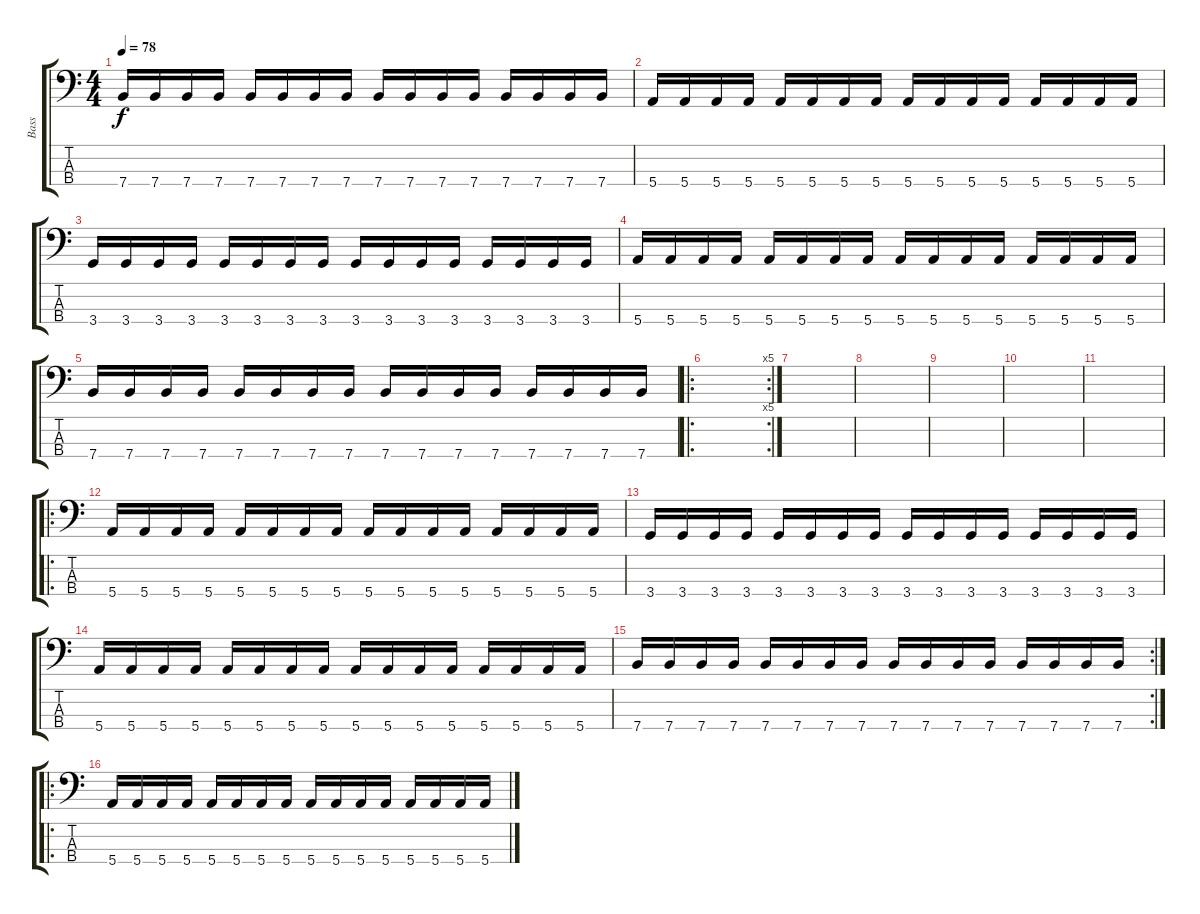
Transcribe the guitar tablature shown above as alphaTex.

\track ("Bass" "Bass") {instrument electricbasspick}
\staff {score tabs}
\tuning (G2 D2 A1 E1) {hide}
\ts (4 4)
\tempo 78
\clef f4
\ks c
7.4.16{dy f} 7.4.16 7.4.16 7.4.16 7.4.16 7.4.16 7.4.16 7.4.16 7.4.16 7.4.16 7.4.16 7.4.16 7.4.16 7.4.16 7.4.16 7.4.16 |
5.4.16 5.4.16 5.4.16 5.4.16 5.4.16 5.4.16 5.4.16 5.4.16 5.4.16 5.4.16 5.4.16 5.4.16 5.4.16 5.4.16 5.4.16 5.4.16 |
3.4.16 3.4.16 3.4.16 3.4.16 3.4.16 3.4.16 3.4.16 3.4.16 3.4.16 3.4.16 3.4.16 3.4.16 3.4.16 3.4.16 3.4.16 3.4.16 |
5.4.16 5.4.16 5.4.16 5.4.16 5.4.16 5.4.16 5.4.16 5.4.16 5.4.16 5.4.16 5.4.16 5.4.16 5.4.16 5.4.16 5.4.16 5.4.16 |
7.4.16 7.4.16 7.4.16 7.4.16 7.4.16 7.4.16 7.4.16 7.4.16 7.4.16 7.4.16 7.4.16 7.4.16 7.4.16 7.4.16 7.4.16 7.4.16 |
\ro
\rc 5
|
|
|
|
|
|
\ro
5.4.16 5.4.16 5.4.16 5.4.16 5.4.16 5.4.16 5.4.16 5.4.16 5.4.16 5.4.16 5.4.16 5.4.16 5.4.16 5.4.16 5.4.16 5.4.16 |
3.4.16 3.4.16 3.4.16 3.4.16 3.4.16 3.4.16 3.4.16 3.4.16 3.4.16 3.4.16 3.4.16 3.4.16 3.4.16 3.4.16 3.4.16 3.4.16 |
5.4.16 5.4.16 5.4.16 5.4.16 5.4.16 5.4.16 5.4.16 5.4.16 5.4.16 5.4.16 5.4.16 5.4.16 5.4.16 5.4.16 5.4.16 5.4.16 |
\rc 2
7.4.16 7.4.16 7.4.16 7.4.16 7.4.16 7.4.16 7.4.16 7.4.16 7.4.16 7.4.16 7.4.16 7.4.16 7.4.16 7.4.16 7.4.16 7.4.16 |
\ro
5.4.16 5.4.16 5.4.16 5.4.16 5.4.16 5.4.16 5.4.16 5.4.16 5.4.16 5.4.16 5.4.16 5.4.16 5.4.16 5.4.16 5.4.16 5.4.16
